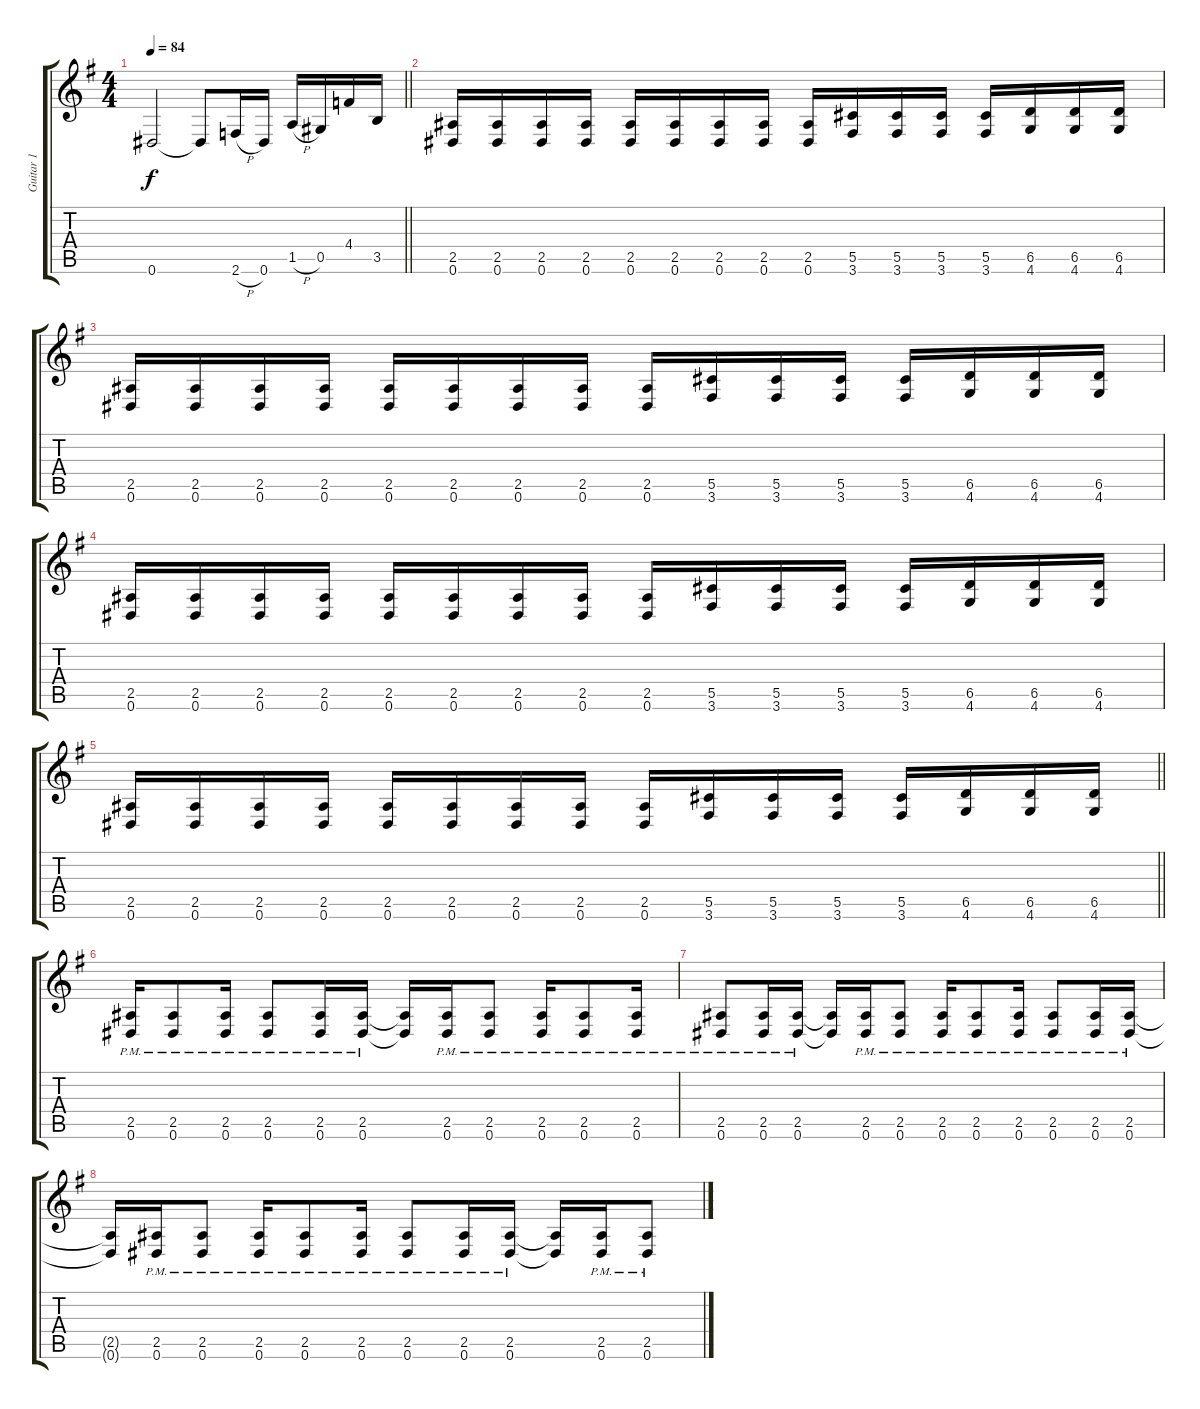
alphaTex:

\track ("Guitar 1" "Guitar 1") {instrument distortionguitar}
\staff {score tabs}
\tuning (Eb4 Bb3 Gb3 Db3 Ab2 Eb2) {hide}
\ts (4 4)
\tempo 84
\clef g2
\barLineRight lightlight
\ks eminor
0.6.2{dy f} 0.6{t}.8 2.6{h}.16 0.6.16 1.5{h}.16 0.5.16 4.4.16 3.5.16 |
(2.5 0.6).16 (2.5 0.6).16 (2.5 0.6).16 (2.5 0.6).16 (2.5 0.6).16 (2.5 0.6).16 (2.5 0.6).16 (2.5 0.6).16 (2.5 0.6).16 (5.5 3.6).16 (5.5 3.6).16 (5.5 3.6).16 (5.5 3.6).16 (6.5 4.6).16 (6.5 4.6).16 (6.5 4.6).16 |
(2.5 0.6).16 (2.5 0.6).16 (2.5 0.6).16 (2.5 0.6).16 (2.5 0.6).16 (2.5 0.6).16 (2.5 0.6).16 (2.5 0.6).16 (2.5 0.6).16 (5.5 3.6).16 (5.5 3.6).16 (5.5 3.6).16 (5.5 3.6).16 (6.5 4.6).16 (6.5 4.6).16 (6.5 4.6).16 |
(2.5 0.6).16 (2.5 0.6).16 (2.5 0.6).16 (2.5 0.6).16 (2.5 0.6).16 (2.5 0.6).16 (2.5 0.6).16 (2.5 0.6).16 (2.5 0.6).16 (5.5 3.6).16 (5.5 3.6).16 (5.5 3.6).16 (5.5 3.6).16 (6.5 4.6).16 (6.5 4.6).16 (6.5 4.6).16 |
\barLineRight lightlight
(2.5 0.6).16 (2.5 0.6).16 (2.5 0.6).16 (2.5 0.6).16 (2.5 0.6).16 (2.5 0.6).16 (2.5 0.6).16 (2.5 0.6).16 (2.5 0.6).16 (5.5 3.6).16 (5.5 3.6).16 (5.5 3.6).16 (5.5 3.6).16 (6.5 4.6).16 (6.5 4.6).16 (6.5 4.6).16 |
(2.5{pm} 0.6{pm}).16 (2.5{pm} 0.6{pm}).8 (2.5{pm} 0.6{pm}).16 (2.5{pm} 0.6{pm}).8 (2.5{pm} 0.6{pm}).16 (2.5{pm} 0.6{pm}).16 (2.5{t} 0.6{t}).16 (2.5{pm} 0.6{pm}).16 (2.5{pm} 0.6{pm}).8 (2.5{pm} 0.6{pm}).16 (2.5{pm} 0.6{pm}).8 (2.5{pm} 0.6{pm}).16 |
(2.5{pm} 0.6{pm}).8 (2.5{pm} 0.6{pm}).16 (2.5{pm} 0.6{pm}).16 (2.5{t} 0.6{t}).16 (2.5{pm} 0.6{pm}).16 (2.5{pm} 0.6{pm}).8 (2.5{pm} 0.6{pm}).16 (2.5{pm} 0.6{pm}).8 (2.5{pm} 0.6{pm}).16 (2.5{pm} 0.6{pm}).8 (2.5{pm} 0.6{pm}).16 (2.5{pm} 0.6{pm}).16 |
(2.5{t} 0.6{t}).16 (2.5{pm} 0.6{pm}).16 (2.5{pm} 0.6{pm}).8 (2.5{pm} 0.6{pm}).16 (2.5{pm} 0.6{pm}).8 (2.5{pm} 0.6{pm}).16 (2.5{pm} 0.6{pm}).8 (2.5{pm} 0.6{pm}).16 (2.5{pm} 0.6{pm}).16 (2.5{t} 0.6{t}).16 (2.5{pm} 0.6{pm}).16 (2.5{pm} 0.6{pm}).8
